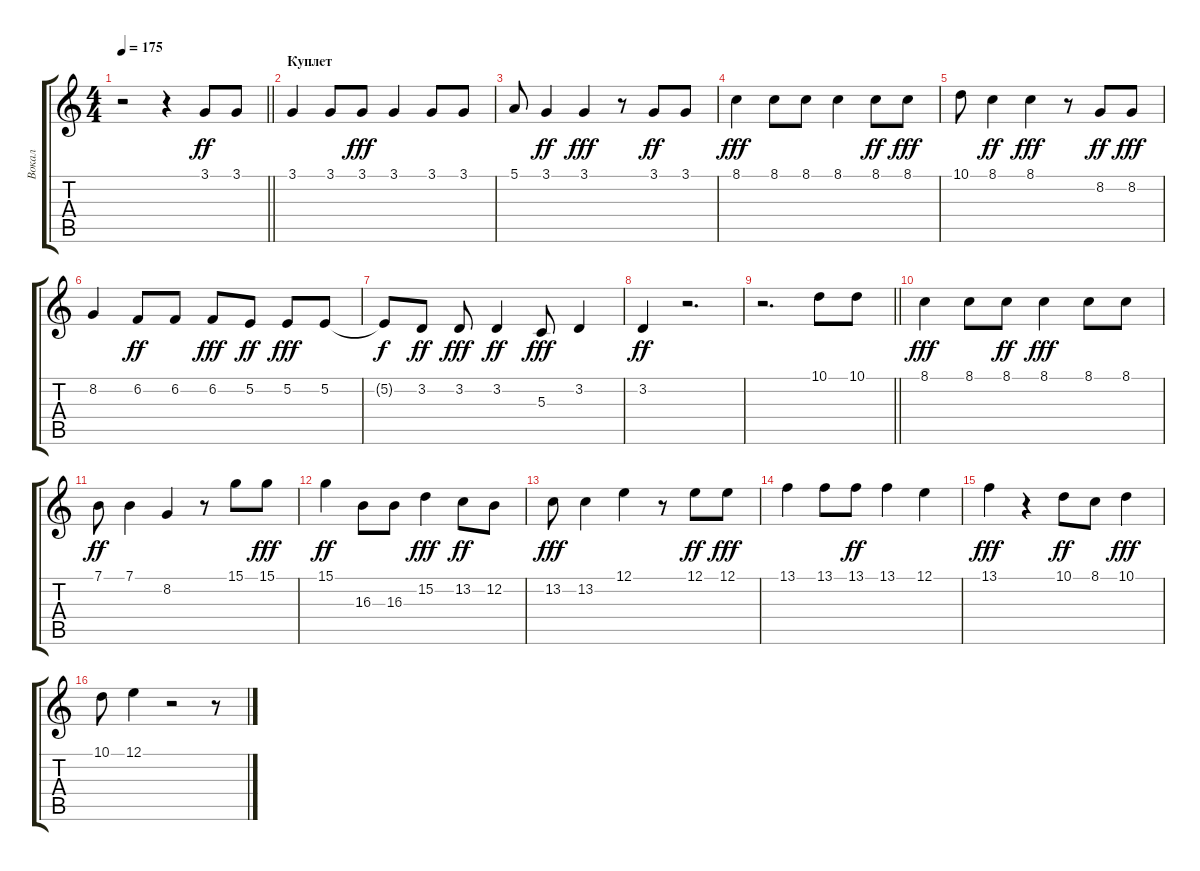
\track ("Вокал" "Вокал") {instrument flute}
\staff {score tabs}
\tuning (E4 B3 G3 D3 A2 E2) {hide}
\ts (4 4)
\tempo 175
\clef g2
\barLineRight lightlight
\ks c
r.2{dy f} r.4 3.1.8{dy ff} 3.1.8 |
\section ("" "Куплет")
3.1.4 3.1.8 3.1.8{dy fff} 3.1.4 3.1.8 3.1.8 |
5.1.8 3.1.4{dy ff} 3.1.4{dy fff} r.8 3.1.8{dy ff} 3.1.8 |
8.1.4{dy fff} 8.1.8 8.1.8 8.1.4 8.1.8{dy ff} 8.1.8{dy fff} |
10.1.8 8.1.4{dy ff} 8.1.4{dy fff} r.8 8.2.8{dy ff} 8.2.8{dy fff} |
8.2.4 6.2.8{dy ff} 6.2.8 6.2.8{dy fff} 5.2.8{dy ff} 5.2.8{dy fff} 5.2.8 |
5.2{t}.8{dy f} 3.2.8{dy ff} 3.2.8{dy fff} 3.2.4{dy ff} 5.3.8{dy fff} 3.2.4 |
3.2.4{dy ff} r.2{d} |
\barLineRight lightlight
r.2{d} 10.1.8 10.1.8 |
\section ("" " ")
8.1.4{dy fff} 8.1.8 8.1.8{dy ff} 8.1.4{dy fff} 8.1.8 8.1.8 |
7.1.8{dy ff} 7.1.4 8.2.4 r.8 15.1.8 15.1.8{dy fff} |
15.1.4{dy ff} 16.3.8 16.3.8 15.2.4{dy fff} 13.2.8{dy ff} 12.2.8 |
13.2.8{dy fff} 13.2.4 12.1.4 r.8 12.1.8{dy ff} 12.1.8{dy fff} |
13.1.4 13.1.8 13.1.8{dy ff} 13.1.4 12.1.4 |
13.1.4{dy fff} r.4 10.1.8{dy ff} 8.1.8 10.1.4{dy fff} |
10.1.8 12.1.4 r.2 r.8
